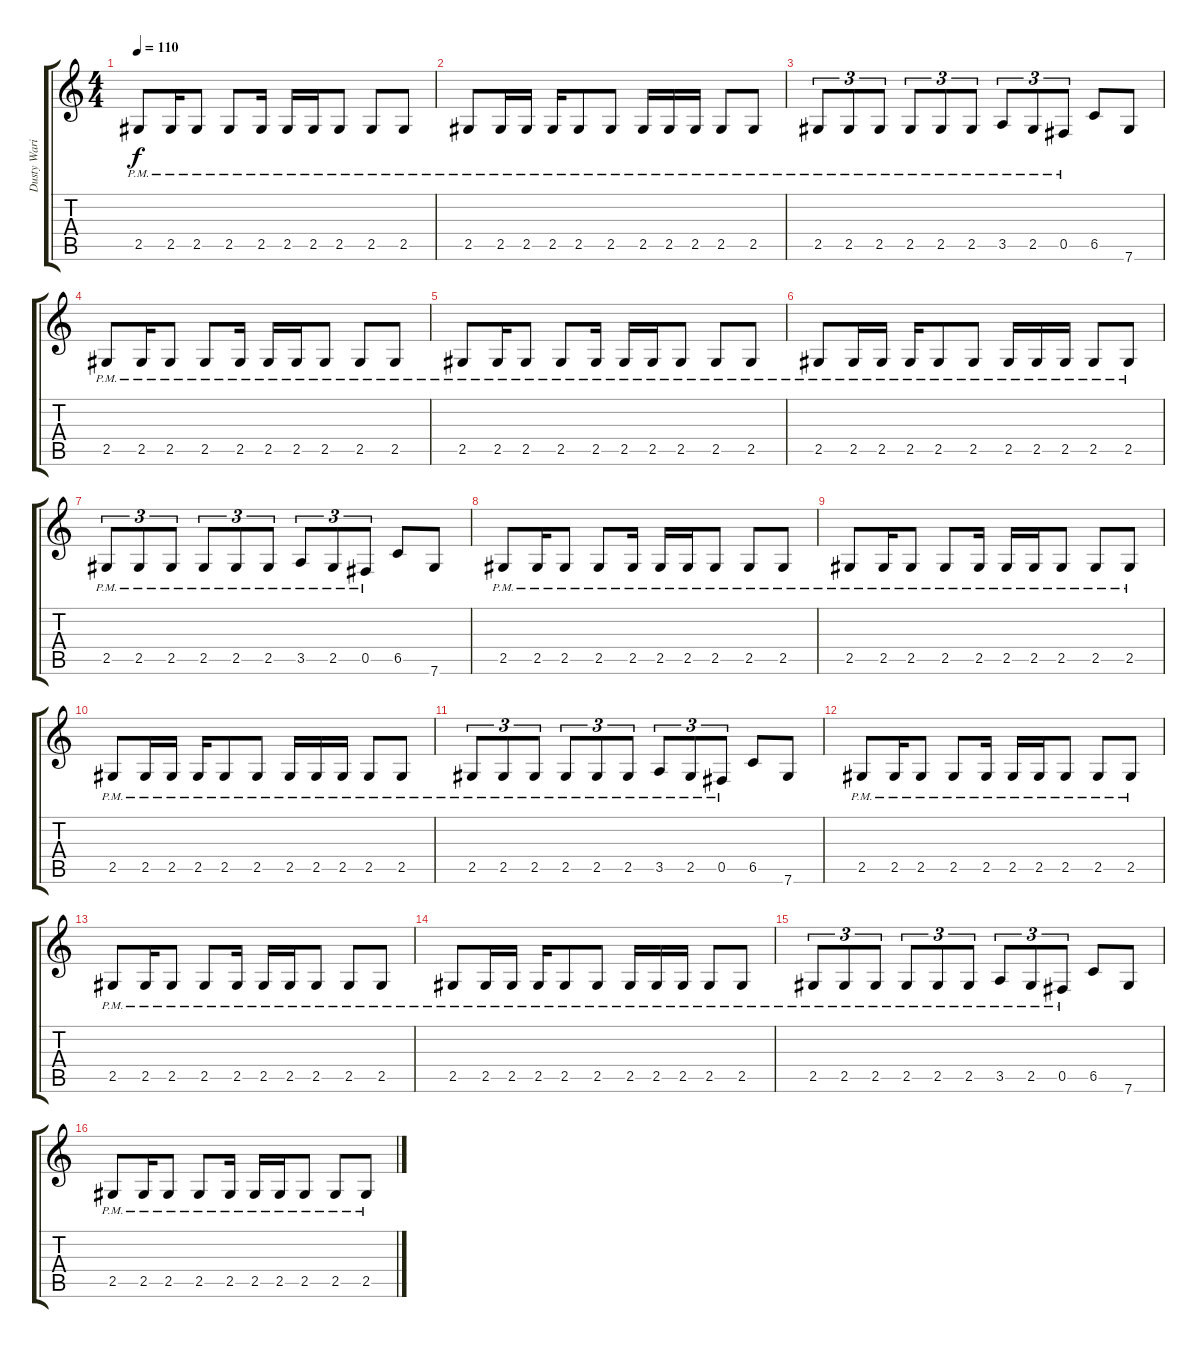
\track ("Dusty Waring" "Dusty Wari") {instrument distortionguitar}
\staff {score tabs}
\tuning (Db4 Ab3 E3 B2 Gb2 Db2) {hide}
\ts (4 4)
\tempo 110
\clef g2
\ks c
2.5{pm}.8{dy f} 2.5{pm}.16 2.5{pm}.8 2.5{pm}.8 2.5{pm}.16 2.5{pm}.16 2.5{pm}.16 2.5{pm}.8 2.5{pm}.8 2.5{pm}.8 |
2.5{pm}.8 2.5{pm}.16 2.5{pm}.16 2.5{pm}.16 2.5{pm}.8 2.5{pm}.8 2.5{pm}.16 2.5{pm}.16 2.5{pm}.16 2.5{pm}.8 2.5{pm}.8 |
2.5{pm}.8{tu (3 2)} 2.5{pm}.8{tu (3 2)} 2.5{pm}.8{tu (3 2)} 2.5{pm}.8{tu (3 2)} 2.5{pm}.8{tu (3 2)} 2.5{pm}.8{tu (3 2)} 3.5{pm}.8{tu (3 2)} 2.5{pm}.8{tu (3 2)} 0.5{pm}.8{tu (3 2)} 6.5.8 7.6.8 |
2.5{pm}.8 2.5{pm}.16 2.5{pm}.8 2.5{pm}.8 2.5{pm}.16 2.5{pm}.16 2.5{pm}.16 2.5{pm}.8 2.5{pm}.8 2.5{pm}.8 |
2.5{pm}.8 2.5{pm}.16 2.5{pm}.8 2.5{pm}.8 2.5{pm}.16 2.5{pm}.16 2.5{pm}.16 2.5{pm}.8 2.5{pm}.8 2.5{pm}.8 |
2.5{pm}.8 2.5{pm}.16 2.5{pm}.16 2.5{pm}.16 2.5{pm}.8 2.5{pm}.8 2.5{pm}.16 2.5{pm}.16 2.5{pm}.16 2.5{pm}.8 2.5{pm}.8 |
2.5{pm}.8{tu (3 2)} 2.5{pm}.8{tu (3 2)} 2.5{pm}.8{tu (3 2)} 2.5{pm}.8{tu (3 2)} 2.5{pm}.8{tu (3 2)} 2.5{pm}.8{tu (3 2)} 3.5{pm}.8{tu (3 2)} 2.5{pm}.8{tu (3 2)} 0.5{pm}.8{tu (3 2)} 6.5.8 7.6.8 |
2.5{pm}.8{volume 11} 2.5{pm}.16 2.5{pm}.8 2.5{pm}.8 2.5{pm}.16 2.5{pm}.16 2.5{pm}.16 2.5{pm}.8 2.5{pm}.8 2.5{pm}.8 |
2.5{pm}.8 2.5{pm}.16 2.5{pm}.8 2.5{pm}.8 2.5{pm}.16 2.5{pm}.16 2.5{pm}.16 2.5{pm}.8 2.5{pm}.8 2.5{pm}.8 |
2.5{pm}.8 2.5{pm}.16 2.5{pm}.16 2.5{pm}.16 2.5{pm}.8 2.5{pm}.8 2.5{pm}.16 2.5{pm}.16 2.5{pm}.16 2.5{pm}.8 2.5{pm}.8 |
2.5{pm}.8{tu (3 2)} 2.5{pm}.8{tu (3 2)} 2.5{pm}.8{tu (3 2)} 2.5{pm}.8{tu (3 2)} 2.5{pm}.8{tu (3 2)} 2.5{pm}.8{tu (3 2)} 3.5{pm}.8{tu (3 2)} 2.5{pm}.8{tu (3 2)} 0.5{pm}.8{tu (3 2)} 6.5.8 7.6.8 |
2.5{pm}.8{volume 12} 2.5{pm}.16 2.5{pm}.8 2.5{pm}.8 2.5{pm}.16 2.5{pm}.16 2.5{pm}.16 2.5{pm}.8 2.5{pm}.8 2.5{pm}.8 |
2.5{pm}.8 2.5{pm}.16 2.5{pm}.8 2.5{pm}.8 2.5{pm}.16 2.5{pm}.16 2.5{pm}.16 2.5{pm}.8 2.5{pm}.8 2.5{pm}.8 |
2.5{pm}.8 2.5{pm}.16 2.5{pm}.16 2.5{pm}.16 2.5{pm}.8 2.5{pm}.8 2.5{pm}.16 2.5{pm}.16 2.5{pm}.16 2.5{pm}.8 2.5{pm}.8 |
2.5{pm}.8{tu (3 2)} 2.5{pm}.8{tu (3 2)} 2.5{pm}.8{tu (3 2)} 2.5{pm}.8{tu (3 2)} 2.5{pm}.8{tu (3 2)} 2.5{pm}.8{tu (3 2)} 3.5{pm}.8{tu (3 2)} 2.5{pm}.8{tu (3 2)} 0.5{pm}.8{tu (3 2)} 6.5.8 7.6.8 |
2.5{pm}.8 2.5{pm}.16 2.5{pm}.8 2.5{pm}.8 2.5{pm}.16 2.5{pm}.16 2.5{pm}.16 2.5{pm}.8 2.5{pm}.8 2.5{pm}.8
